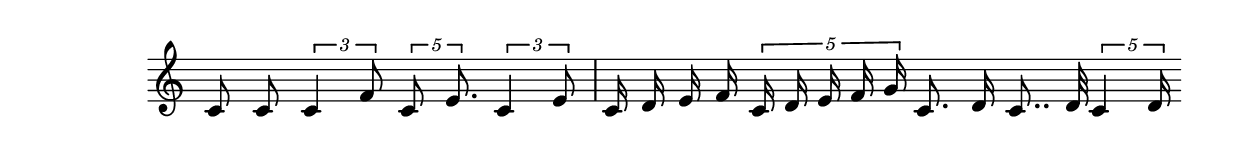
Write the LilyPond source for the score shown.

#(ly:set-option 'midi-extension "mid")
\version "2.12.3"
\include "english.ly"
\header{


}
%{
SS S-m S-G-- S-G | SRGm SRGmP S--R S------R  S---R


%}
melody = {
\once \override Staff.TimeSignature #'stencil = ##f
\clef treble
\key c \major
\autoBeamOn
\cadenzaOn


 c'8 c'8 \times 2/3{ c'4 f'8 }  \times 4/5{ c'8 e'8. }  \times 2/3{ c'4 e'8 }  \bar "|"  c'16 d'16 e'16 f'16 \times 4/5{ c'16 d'16 e'16 f'16 g'16 }  c'8. d'16 c'8.. d'32 \times 4/5{ c'4 d'16 } \break

}


text = \lyricmode {
                       
}

\score{

<<
\new Voice = "one" {
\melody
}
\new Lyrics \lyricsto "one" \text
>>
\layout {
\context {
\Score
\remove "Bar_number_engraver"
}
}
\midi {
\context {
\Score
tempoWholesPerMinute = #(ly:make-moment 200 4)
}
}
}